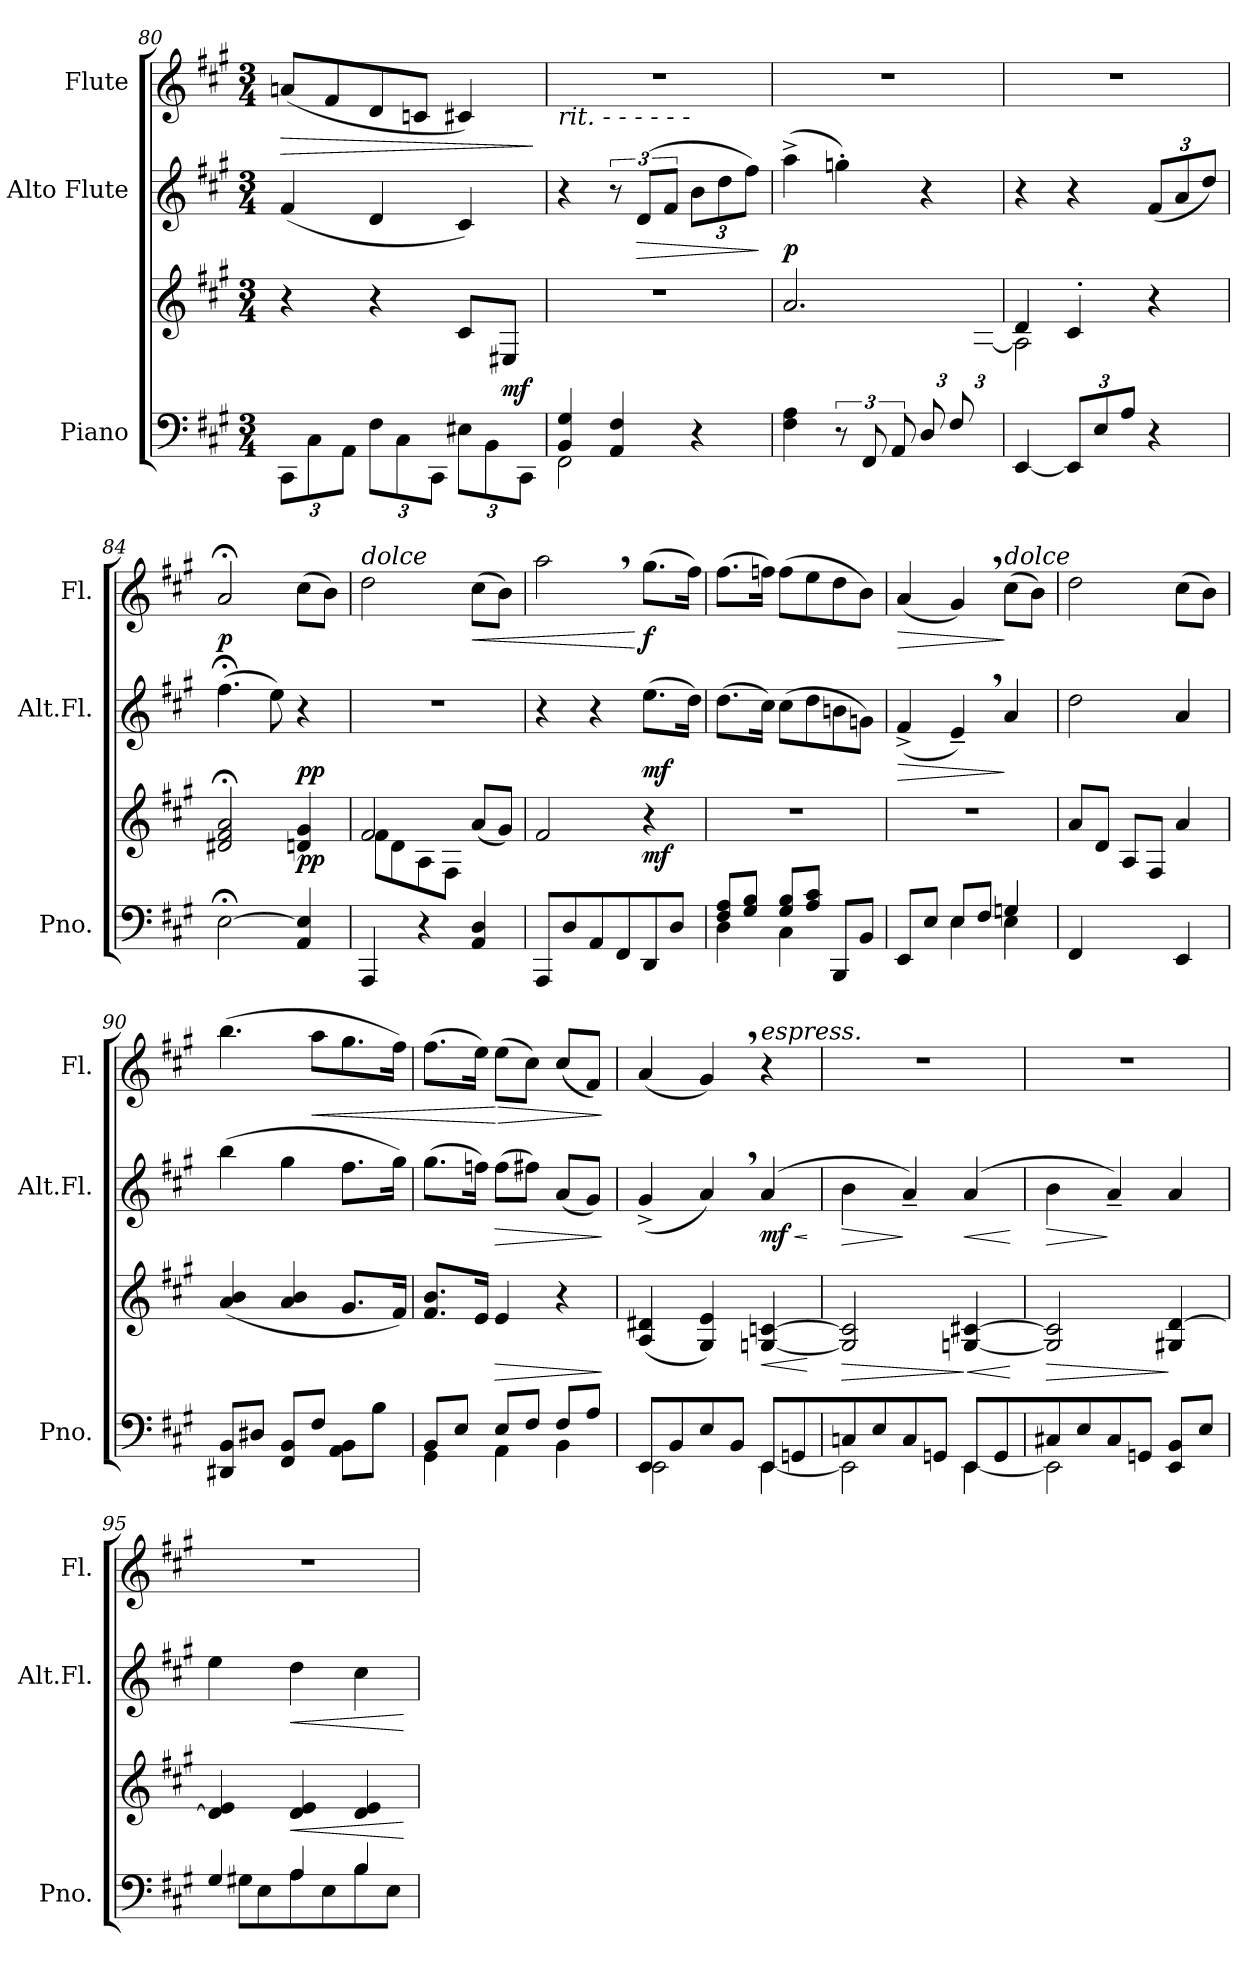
**kern	**kern	**dynam	**kern	**dynam	**kern	**dynam
*part3	*part3	*part3	*part2	*part2	*part1	*part1
*staff4	*staff3	*staff3/4	*staff2	*staff2	*staff1	*staff1
*I"Piano	*	*	*I"Alto Flute	*	*I"Flute	*
*I'Pno.	*	*	*I'Alt.Fl.	*	*I'Fl.	*
!!LO:LB:g=z
*clefF4	*clefG2	*	*clefG2	*	*clefG2	*
*	*	*	*ITrd3c5	*	*	*
*k[f#c#g#]	*k[f#c#g#]	*	*k[f#c#g#d#]	*	*k[f#c#g#]	*
*M3/4	*M3/4	*	*M3/4	*	*M3/4	*
*Xbrackettup	*	*	*	*	*	*
=80	=80	=80	=80	=80	=80	=80
!	!	!	!	!	!	!LO:HP:b
12CC#\L	4r	.	(<4c#/	.	(<8an/L	>
12C#\	.	.	.	.	.	.
.	.	.	.	.	8f#/	.
12AA\J	.	.	.	.	.	.
12F#\L	4r	.	4A/	.	8d/	.
12C#\	.	.	.	.	.	.
.	.	.	.	.	8cn/J	.
12CC#\J	.	.	.	.	.	.
12E#X\L	8c#/L	.	4G#/)	.	4c#X/)	.
12BB\	.	.	.	.	.	.
!	!	!LO:DY:b	!	!	!	!
.	8E#X/J	mf	.	.	.	.
12CC#\J	.	.	.	.	.	.
.	.	.	.	.	.	]
=81	=81	=81	=81	=81	=81	=81
*^	*	*	*	*	*	*
!	!	!	!	!	!	!LO:TX:b:i:t=rit.   -   -   -   -   -   -	!
4BB/ 4G#/	2FF#\	2.r	.	4r	.	2.r	.
4AA/ 4F#/	.	.	.	12r	.	.	.
!	!	!	!	!	!LO:HP:b	!	!
.	.	.	.	(>12A/L	>	.	.
.	.	.	.	12c#/J	.	.	.
*	*	*	*	*Xbrackettup	*	*	*
4r	4ryy	.	.	12f#\L	.	.	.
.	.	.	.	12a\	.	.	.
.	.	.	.	12cc#\J)	.	.	.
*v	*v	*	*	*	*	*	*
.	.	.	.	]	.	.
=82	=82	=82	=82	=82	=82	=82
*	*^	*	*	*	*	*
!	!	!	!	!	!LO:DY:b	!	!
*	*	*	*	*	*	*^	*
4F#\ 4A\	2.a/	3%2ryy	.	(>4ee^\	p	2.r	4ryy	.
*brackettup	*	*	*	*	*	*	*	*
*	*	*	*	*	*	*MM72	*	*
12r	.	.	.	4ddn'\)	.	.	2ryy	.
(<12FF#/L	.	.	.	.	.	.	.	.
12AA/	.	.	.	.	.	.	.	.
*Xbrackettup	*	*	*	*	*	*	*	*
12D/	.	.	.	4r	.	.	.	.
12F#/	.	.	.	.	.	.	.	.
12ryy	.	[12A\J)	.	.	.	.	.	.
=83	=83	=83	=83	=83	=83	=83	=83	=83
*	*	*	*	*	*	*MM68	*	*
[4EE/	4d/	2A\]	.	4r	.	2.r	2ryy	.
12EE/L]	4c#'/	.	.	4r	.	.	.	.
12E/	.	.	.	.	.	.	.	.
12A/J	.	.	.	.	.	.	.	.
*	*	*	*	*	*	*MM64	*	*
4r	4r	4ryy	.	(<12c#/L	.	.	4ryy	.
.	.	.	.	12e/	.	.	.	.
.	.	.	.	12a/J)	.	.	.	.
*	*v	*v	*	*	*	*	*	*
=84	=84	=84	=84	=84	=84	=84	=84
!	!	!	!	!	!	!	!LO:DY:b
*	*	*	*	*	*v	*v	*
[2E;\	2d#X/;< 2f#/;< 2ai/;<	.	(>4.cc#;<\	.	2a;</	p
.	.	.	8b\)	.	.	.
!	!	!LO:DY:b	!	!LO:DY:b	!	!
4AA/ 4E/]	4dn/ 4g#/	pp	4r	pp	(>8cc#\L	.
.	.	.	.	.	8b\J)	.
=85	=85	=85	=85	=85	=85	=85
*	*	*	*	*	*MM72	*
*	*^	*	*	*	*	*
!	!	!	!	!	!	!LO:TX:i:t=dolce	!
4AAA/	2f#/	8f#\L	.	2.r	.	2dd\	.
.	.	8d\	.	.	.	.	.
4r	.	8A\	.	.	.	.	.
.	.	8F#\J	.	.	.	.	.
!	!	!	!	!	!	!	!LO:HP:b
4AA/ 4D/	(<8a/L	4ryy	.	.	.	(>8cc#\L	<
.	8g#/J)	.	.	.	.	8b\J)	.
*	*v	*v	*	*	*	*	*
=86	=86	=86	=86	=86	=86	=86
8AAA/L	2f#/	.	4r	.	2aa,\	.
8D/	.	.	.	.	.	.
8AA/	.	.	4r	.	.	.
8FF#/	.	.	.	.	.	.
!	!	!LO:DY:b	!	!LO:DY:b	!	!LO:DY:n=1:b
8DD/	4r	mf	(>8.b\L	mf	(>8.gg#\L	[ f
8D/J	.	.	.	.	.	.
.	.	.	16a\Jk)	.	16ff#\Jk)	.
=87	=87	=87	=87	=87	=87	=87
*^	*	*	*	*	*	*
8F#/ 8A/L	4D\	2.r	.	(>8.a\L	.	(>8.ff#\L	.
8G#/ 8B/J	.	.	.	.	.	.	.
.	.	.	.	16g#\Jk)	.	16ffn\Jk)	.
8G#/ 8B/L	4C#\	.	.	(>8g#\L	.	(>8ff\L	.
8A/ 8c#/J	.	.	.	8a\	.	8ee\	.
8BBB/L	4ryy	.	.	8f#X\	.	8dd\	.
8BB/J	.	.	.	8dn\J)	.	8b\J)	.
!!LO:PB:g=z
=88	=88	=88	=88	=88	=88	=88	=88
!	!	!	!	!	!LO:HP:b	!	!LO:HP:b
8EE/L	4ryy	2.r	.	(<4c#^/	>	(<4a/	>
8E/J	.	.	.	.	.	.	.
8E/L	4E\	.	.	4B~,/)	.	4g#,/)	.
8F#/J	.	.	.	.	.	.	.
!	!	!	!	!	!	!LO:TX:i:t=dolce	!
4Gn/	4E\	.	.	4e/	]	(>8cc#\L	]
.	.	.	.	.	.	8b\J)	.
*v	*v	*	*	*	*	*	*
=89	=89	=89	=89	=89	=89	=89
4FF#/	8a/L	.	2a\	.	2dd\	.
.	8d/J	.	.	.	.	.
4ryy	8A/L	.	.	.	.	.
.	8F#/J	.	.	.	.	.
4EE/	4a/	.	4e/	.	(>8cc#\L	.
.	.	.	.	.	8b\J)	.
=90	=90	=90	=90	=90	=90	=90
8DD#X/ 8BB/L	(<4a/ 4b/	.	(>4ff#\	.	(>4.bb\	.
8D#X/J	.	.	.	.	.	.
8FF#/ 8BB/L	4a/ 4b/	.	4dd#\	.	.	.
!	!	!	!	!	!	!LO:HP:b
8F#/J	.	.	.	.	8aa\L	<
8AA\ 8BB\L	8.g#/L	.	8.cc#\L	.	8.gg#\	.
8B\J	.	.	.	.	.	.
.	16f#/Jk)	.	16dd#\Jk)	.	16ff#\Jk)	.
=91	=91	=91	=91	=91	=91	=91
*^	*	*	*	*	*	*
8BB/L	4GG#\	8.f#/ 8.b/L	.	(>8.dd#\L	.	(>8.ff#\L	.
8E/J	.	.	.	.	.	.	.
.	.	16e/Jk	.	16ccn\Jk)	.	16ee\Jk)	.
!	!	!	!LO:HP:b	!	!LO:HP:b	!	!LO:HP:n=1:b
8E/L	4AA\	4e/	>	(>8cc\L	>	(>8ee\L	[ >
8F#/J	.	.	.	8cc#X\J)	.	8cc#\J)	.
8F#/L	4BB\	4r	.	(<8e/L	.	(<8cc#/L	.
8A/J	.	.	.	8d#/J)	.	8f#/J)	.
*v	*v	*	*	*	*	*	*
.	.	]	.	]	.	]
=92	=92	=92	=92	=92	=92	=92
*^	*	*	*	*	*	*
8EE/L	2EE\	(<4A/ 4d#X/	.	(<4d#^/	.	(<4a/	.
8BB/	.	.	.	.	.	.	.
8E/	.	4G#/ 4e/)	.	4e,/)	.	4g#,/)	.
8BB/J	.	.	.	.	.	.	.
!	!	!	!	!	!	!LO:TX:i:t=espress.	!
!	!	!	!LO:HP:b	!	!LO:HP:b	!	!
!	!	!	!	!	!LO:DY:n=1:b	!	!
8EE/L	[4EE\	[4Gn/ [4cn/	<	(>4e/	< mf	4r	.
8GGn/	.	.	.	.	.	.	.
*v	*v	*	*	*	*	*	*
.	.	[	.	[	.	.
=93	=93	=93	=93	=93	=93	=93
*^	*	*	*	*	*	*
!	!	!	!LO:HP:b	!	!LO:HP:b	!	!
8Cn/	2EE\]	2G/] 2c/]	>	4f#\	>	2.r	.
8E/	.	.	.	.	.	.	.
8C/	.	.	.	4e~/)	]	.	.
8GGn/J	.	.	.	.	.	.	.
!	!	!	!LO:HP:n=1:b	!	!LO:HP:b	!	!
8EE/L	[4EE\	[4Gn/ [4c#X/	] <	(>4e/	<	.	.
8GG/	.	.	.	.	.	.	.
*v	*v	*	*	*	*	*	*
.	.	[	.	[	.	.
=94	=94	=94	=94	=94	=94	=94
*^	*	*	*	*	*	*
!	!	!	!LO:HP:b	!	!LO:HP:b	!	!
8C#X/	2EE\]	2G/] 2c#/]	>	4f#\	>	2.r	.
8E/	.	.	.	.	.	.	.
8C#/	.	.	.	4e~/)	]	.	.
8GGn/J	.	.	.	.	.	.	.
8EE/ 8BB/L	4ryy	4G#X/ [4d/	]	4e/	.	.	.
8E/J	.	.	.	.	.	.	.
=95	=95	=95	=95	=95	=95	=95	=95
4G#/	8G#X\L	4d/] 4e/	.	4b\	.	2.r	.
.	8E\	.	.	.	.	.	.
!	!	!	!LO:HP:b	!	!LO:HP:b	!	!
4A/	8A\	4d/ 4e/	<	4a\	<	.	.
.	8E\	.	.	.	.	.	.
4B/	8B\	4d/ 4e/	.	4g#\	.	.	.
.	8E\J	.	.	.	.	.	.
*v	*v	*	*	*	*	*	*
.	.	[	.	[	.	.
=	=	=	=	=	=	=
*-	*-	*-	*-	*-	*-	*-
